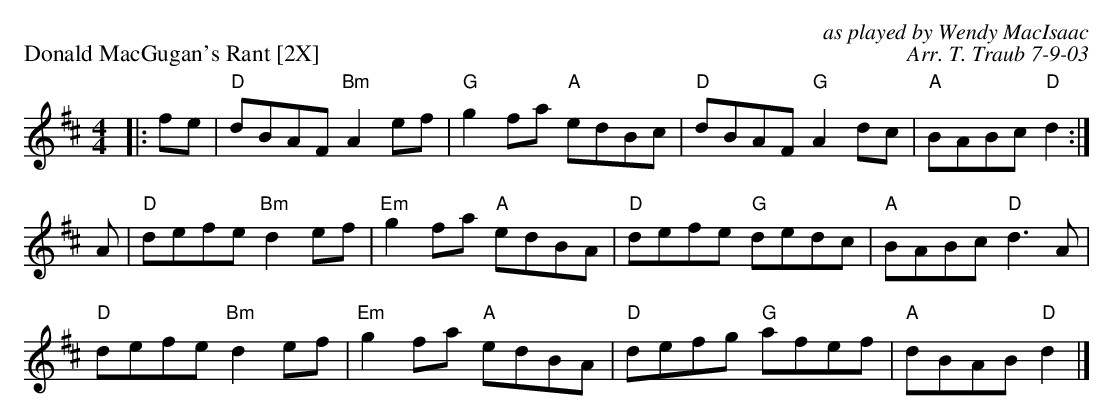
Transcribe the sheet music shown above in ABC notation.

X:1
P: Donald MacGugan's Rant [2X]
C: as played by Wendy MacIsaac
C: Arr. T. Traub 7-9-03
M: 4/4
K: D
L: 1/8
|: fe|"D" dBAF "Bm" A2 ef|"G"g2 fa "A"edBc|"D" dBAF "G"A2 dc|"A"BABc "D"d2 :|
A|"D"defe "Bm"d2 ef|"Em"g2 fa "A"edBA|"D"defe "G"dedc|"A"BABc "D"d3 A|
"D"defe "Bm"d2 ef|"Em"g2 fa "A"edBA|"D"defg "G"afef|"A"dBAB "D"d2 |]
